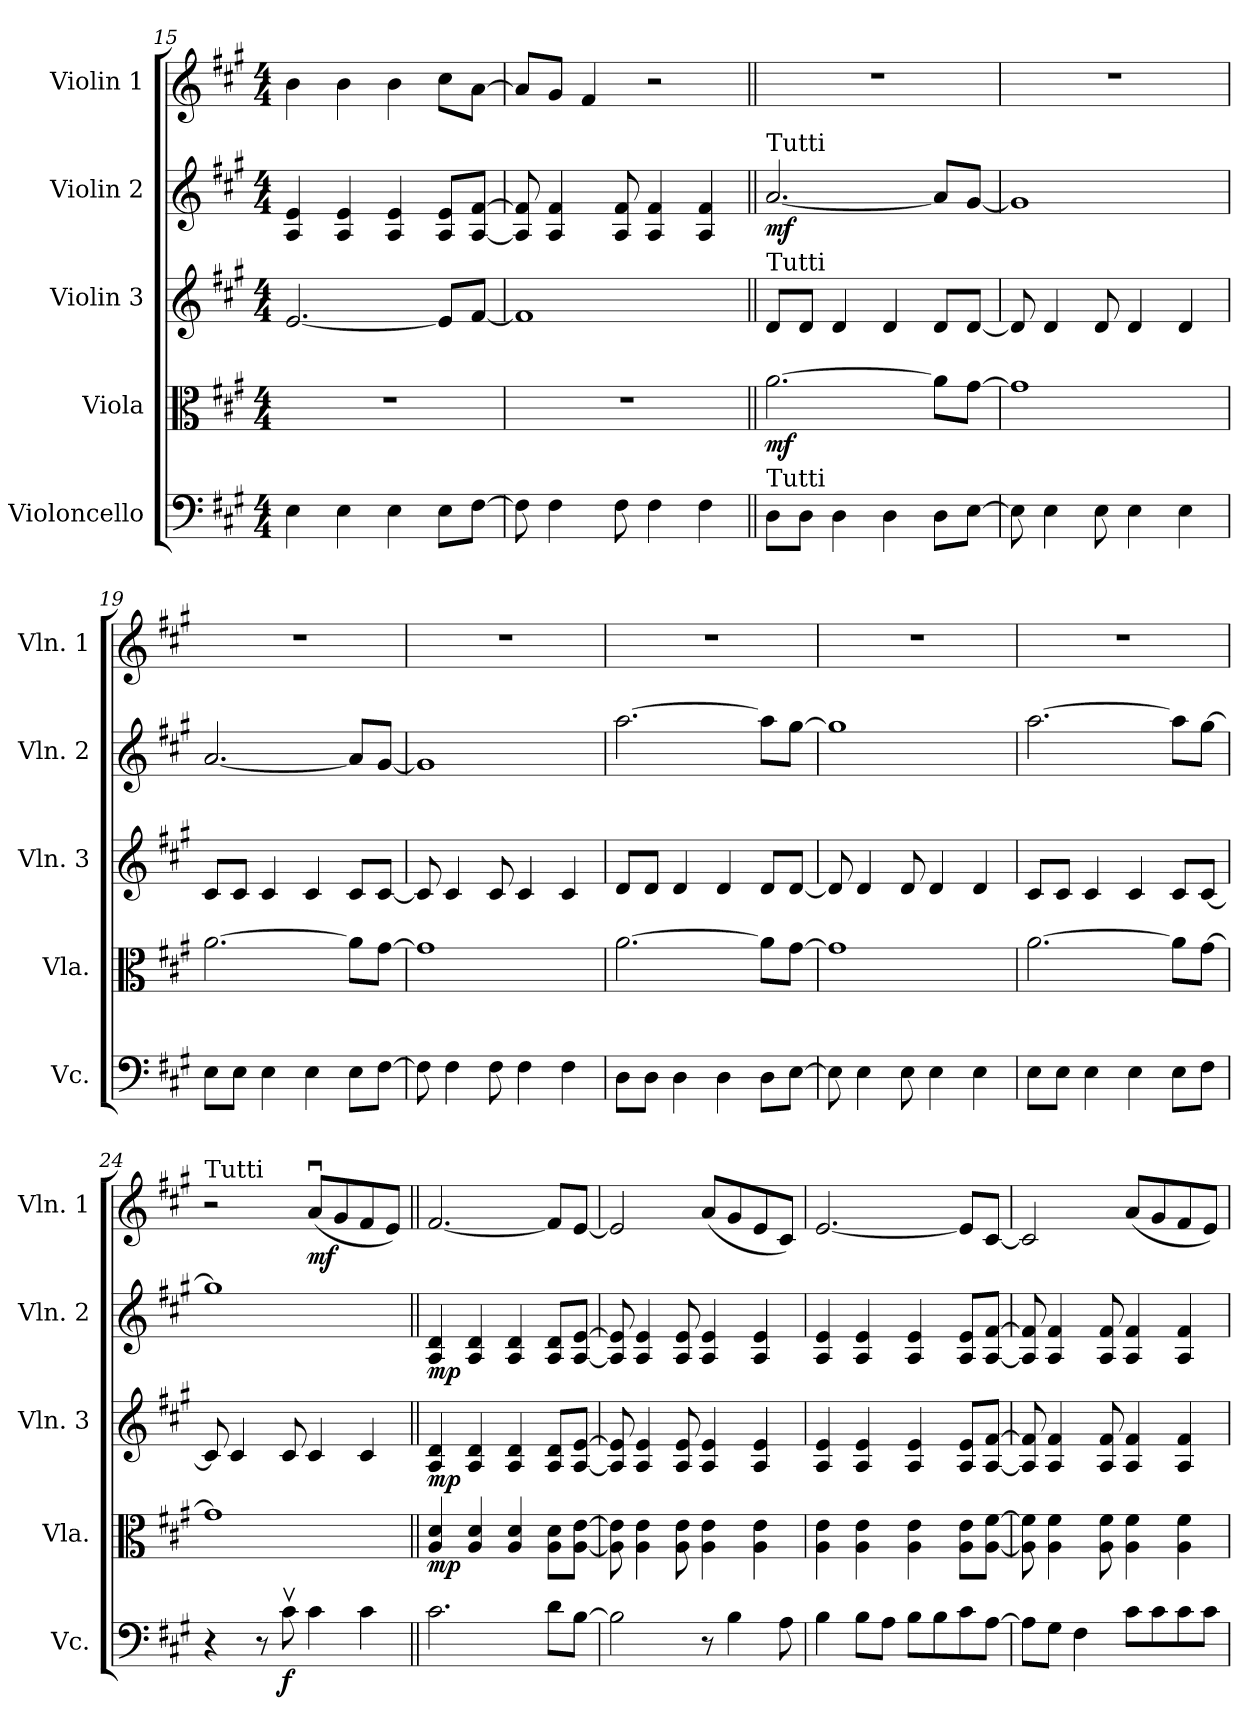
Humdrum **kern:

**kern	**dynam	**kern	**dynam	**kern	**dynam	**kern	**dynam	**kern	**dynam
*part5	*part5	*part4	*part4	*part3	*part3	*part2	*part2	*part1	*part1
*staff5	*staff5	*staff4	*staff4	*staff3	*staff3	*staff2	*staff2	*staff1	*staff1
*I"Violoncello	*	*I"Viola	*	*I"Violin 3	*	*I"Violin 2	*	*I"Violin 1	*
*I'Vc.	*	*I'Vla.	*	*I'Vln. 3	*	*I'Vln. 2	*	*I'Vln. 1	*
*clefF4	*	*clefC3	*	*clefG2	*	*clefG2	*	*clefG2	*
*k[f#c#g#]	*	*k[f#c#g#]	*	*k[f#c#g#]	*	*k[f#c#g#]	*	*k[f#c#g#]	*
*M4/4	*	*M4/4	*	*M4/4	*	*M4/4	*	*M4/4	*
=15	=15	=15	=15	=15	=15	=15	=15	=15	=15
4E\	.	1r	.	[2.e/	.	4A/ 4e/	.	4b\	.
4E\	.	.	.	.	.	4A/ 4e/	.	4b\	.
4E\	.	.	.	.	.	4A/ 4e/	.	4b\	.
8E\L	.	.	.	8e/L]	.	8A/ 8e/L	.	8cc#\L	.
[8F#\J	.	.	.	[8f#/J	.	[8A/ [8f#/J	.	[8a\J	.
!!LO:LB:g=z
=16	=16	=16	=16	=16	=16	=16	=16	=16	=16
8F#\]	.	1r	.	1f#]	.	8A/] 8f#/]	.	8a/L]	.
4F#\	.	.	.	.	.	4A/ 4f#/	.	8g#/J	.
.	.	.	.	.	.	.	.	4f#/	.
8F#\	.	.	.	.	.	8A/ 8f#/	.	.	.
4F#\	.	.	.	.	.	4A/ 4f#/	.	2r	.
4F#\	.	.	.	.	.	4A/ 4f#/	.	.	.
=17||	=17||	=17||	=17||	=17||	=17||	=17||	=17||	=17||	=17||
!	!	!	!	!	!	!LO:TX:a:t=Tutti	!	!	!
!	!	!	!	!LO:TX:a:t=Tutti	!	!	!	!	!
!LO:TX:a:t=Tutti	!	!	!	!	!	!	!	!	!
!	!	!	!LO:DY:b	!	!	!	!LO:DY:b	!	!
8D\L	.	[2.a\	mf	8d/L	.	[2.a/	mf	1r	.
8D\J	.	.	.	8d/J	.	.	.	.	.
4D\	.	.	.	4d/	.	.	.	.	.
4D\	.	.	.	4d/	.	.	.	.	.
8D\L	.	8a\L]	.	8d/L	.	8a/L]	.	.	.
[8E\J	.	[8g#\J	.	[8d/J	.	[8g#/J	.	.	.
=18	=18	=18	=18	=18	=18	=18	=18	=18	=18
8E\]	.	1g#]	.	8d/]	.	1g#]	.	1r	.
4E\	.	.	.	4d/	.	.	.	.	.
8E\	.	.	.	8d/	.	.	.	.	.
4E\	.	.	.	4d/	.	.	.	.	.
4E\	.	.	.	4d/	.	.	.	.	.
=19	=19	=19	=19	=19	=19	=19	=19	=19	=19
8E\L	.	[2.a\	.	8c#/L	.	[2.a/	.	1r	.
8E\J	.	.	.	8c#/J	.	.	.	.	.
4E\	.	.	.	4c#/	.	.	.	.	.
4E\	.	.	.	4c#/	.	.	.	.	.
8E\L	.	8a\L]	.	8c#/L	.	8a/L]	.	.	.
[8F#\J	.	[8g#\J	.	[8c#/J	.	[8g#/J	.	.	.
=20	=20	=20	=20	=20	=20	=20	=20	=20	=20
8F#\]	.	1g#]	.	8c#/]	.	1g#]	.	1r	.
4F#\	.	.	.	4c#/	.	.	.	.	.
8F#\	.	.	.	8c#/	.	.	.	.	.
4F#\	.	.	.	4c#/	.	.	.	.	.
4F#\	.	.	.	4c#/	.	.	.	.	.
=21	=21	=21	=21	=21	=21	=21	=21	=21	=21
8D\L	.	[2.a\	.	8d/L	.	[2.aa\	.	1r	.
8D\J	.	.	.	8d/J	.	.	.	.	.
4D\	.	.	.	4d/	.	.	.	.	.
4D\	.	.	.	4d/	.	.	.	.	.
8D\L	.	8a\L]	.	8d/L	.	8aa\L]	.	.	.
[8E\J	.	[8g#\J	.	[8d/J	.	[8gg#\J	.	.	.
!!LO:PB:g=z
=22	=22	=22	=22	=22	=22	=22	=22	=22	=22
8E\]	.	1g#]	.	8d/]	.	1gg#]	.	1r	.
4E\	.	.	.	4d/	.	.	.	.	.
8E\	.	.	.	8d/	.	.	.	.	.
4E\	.	.	.	4d/	.	.	.	.	.
4E\	.	.	.	4d/	.	.	.	.	.
=23	=23	=23	=23	=23	=23	=23	=23	=23	=23
8E\L	.	[2.a\	.	8c#/L	.	[2.aa\	.	1r	.
8E\J	.	.	.	8c#/J	.	.	.	.	.
4E\	.	.	.	4c#/	.	.	.	.	.
4E\	.	.	.	4c#/	.	.	.	.	.
8E\L	.	8a\L]	.	8c#/L	.	8aa\L]	.	.	.
8F#\J	.	[8g#\J	.	[8c#/J	.	[8gg#\J	.	.	.
=24	=24	=24	=24	=24	=24	=24	=24	=24	=24
!	!	!	!	!	!	!	!	!LO:TX:a:t=Tutti	!
4r	.	1g#]	.	8c#/]	.	1gg#]	.	2r	.
.	.	.	.	4c#/	.	.	.	.	.
8r	.	.	.	.	.	.	.	.	.
!	!LO:DY:b	!	!	!	!	!	!	!	!
8c#v\	f	.	.	8c#/	.	.	.	.	.
!	!	!	!	!	!	!	!	!	!LO:DY:b
4c#\	.	.	.	4c#/	.	.	.	(<8au/L	mf
.	.	.	.	.	.	.	.	8g#/	.
4c#\	.	.	.	4c#/	.	.	.	8f#/	.
.	.	.	.	.	.	.	.	8e/J)	.
=25||	=25||	=25||	=25||	=25||	=25||	=25||	=25||	=25||	=25||
!	!	!	!LO:DY:b	!	!LO:DY:b	!	!LO:DY:b	!	!
2.c#\	.	4A/ 4d/	mp	4A/ 4d/	mp	4A/ 4d/	mp	[2.f#/	.
.	.	4A/ 4d/	.	4A/ 4d/	.	4A/ 4d/	.	.	.
.	.	4A/ 4d/	.	4A/ 4d/	.	4A/ 4d/	.	.	.
8d\L	.	8A\ 8d\L	.	8A/ 8d/L	.	8A/ 8d/L	.	8f#/L]	.
[8B\J	.	[8A\ [8e\J	.	[8A/ [8e/J	.	[8A/ [8e/J	.	[8e/J	.
=26	=26	=26	=26	=26	=26	=26	=26	=26	=26
2B\]	.	8A\] 8e\]	.	8A/] 8e/]	.	8A/] 8e/]	.	2e/]	.
.	.	4A\ 4e\	.	4A/ 4e/	.	4A/ 4e/	.	.	.
.	.	8A\ 8e\	.	8A/ 8e/	.	8A/ 8e/	.	.	.
8r	.	4A\ 4e\	.	4A/ 4e/	.	4A/ 4e/	.	(<8a/L	.
4B\	.	.	.	.	.	.	.	8g#/	.
.	.	4A\ 4e\	.	4A/ 4e/	.	4A/ 4e/	.	8e/	.
8A\	.	.	.	.	.	.	.	8c#/J)	.
!!LO:LB:g=z
=27	=27	=27	=27	=27	=27	=27	=27	=27	=27
4B\	.	4A\ 4e\	.	4A/ 4e/	.	4A/ 4e/	.	[2.e/	.
8B\L	.	4A\ 4e\	.	4A/ 4e/	.	4A/ 4e/	.	.	.
8A\J	.	.	.	.	.	.	.	.	.
8B\L	.	4A\ 4e\	.	4A/ 4e/	.	4A/ 4e/	.	.	.
8B\	.	.	.	.	.	.	.	.	.
8c#\	.	8A\ 8e\L	.	8A/ 8e/L	.	8A/ 8e/L	.	8e/L]	.
[8A\J	.	[8A\ [8f#\J	.	[8A/ [8f#/J	.	[8A/ [8f#/J	.	[8c#/J	.
=28	=28	=28	=28	=28	=28	=28	=28	=28	=28
8A\L]	.	8A\] 8f#\]	.	8A/] 8f#/]	.	8A/] 8f#/]	.	2c#/]	.
8G#\J	.	4A\ 4f#\	.	4A/ 4f#/	.	4A/ 4f#/	.	.	.
4F#\	.	.	.	.	.	.	.	.	.
.	.	8A\ 8f#\	.	8A/ 8f#/	.	8A/ 8f#/	.	.	.
8c#\L	.	4A\ 4f#\	.	4A/ 4f#/	.	4A/ 4f#/	.	(<8a/L	.
8c#\	.	.	.	.	.	.	.	8g#/	.
8c#\	.	4A\ 4f#\	.	4A/ 4f#/	.	4A/ 4f#/	.	8f#/	.
8c#\J	.	.	.	.	.	.	.	8e/J)	.
=	=	=	=	=	=	=	=	=	=
*-	*-	*-	*-	*-	*-	*-	*-	*-	*-
